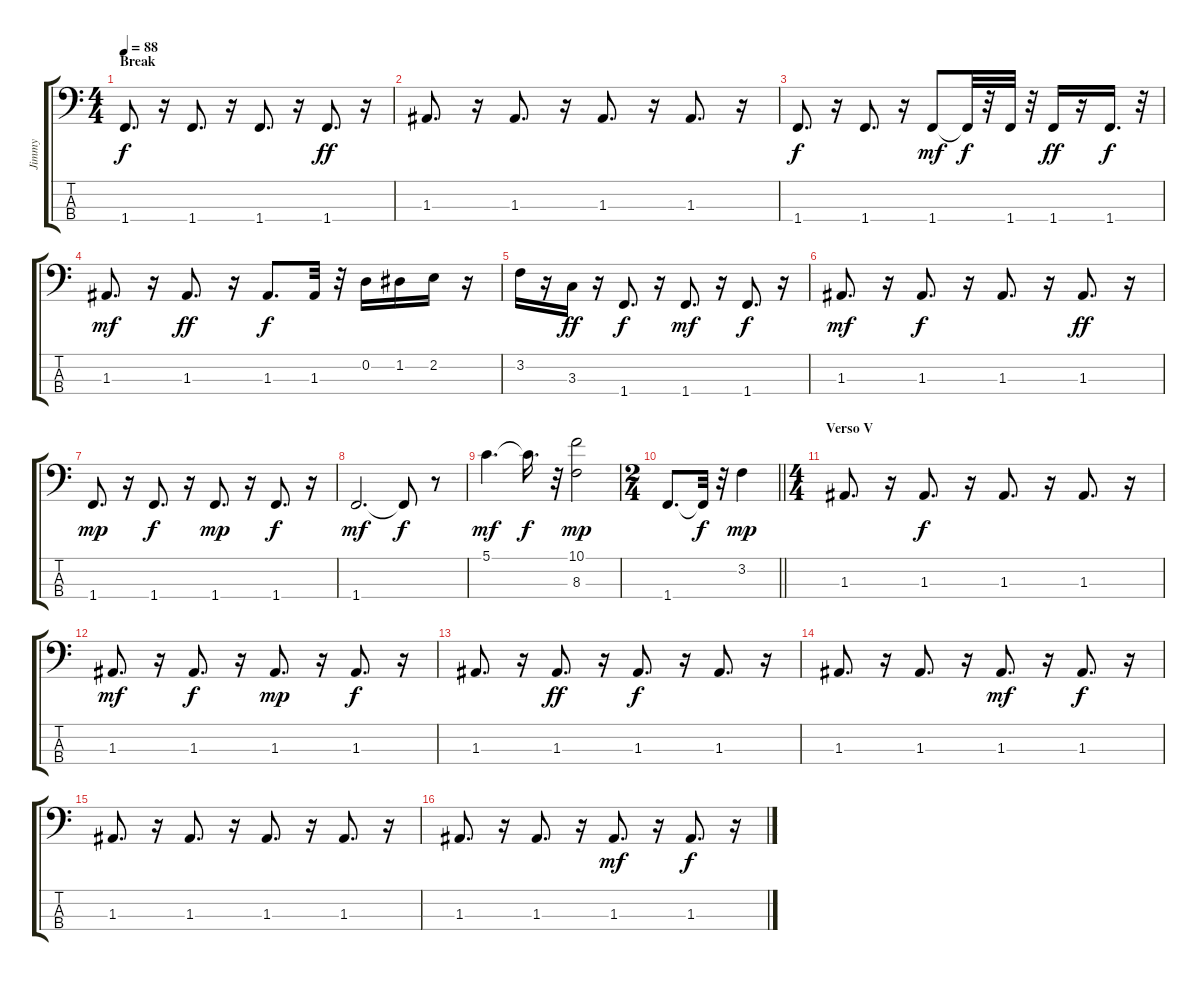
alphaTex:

\track ("Jimmy" "Jimmy") {instrument electricbassfinger}
\staff {score tabs}
\tuning (G2 D2 A1 E1) {hide}
\ts (4 4)
\section ("" "Break")
\tempo 88
\clef f4
\ks c
1.4.8{d dy f} r.16 1.4.8{d} r.16 1.4.8{d} r.16 1.4.8{d dy ff} r.16 |
1.3.8{d} r.16 1.3.8{d} r.16 1.3.8{d} r.16 1.3.8{d} r.16 |
1.4.8{d dy f} r.16 1.4.8{d} r.16 1.4.8{dy mf} 1.4{t}.32{dy f} r.32 1.4.32 r.32 1.4.16{dy ff} r.16 1.4.16{d dy f} r.32 |
1.3.8{d dy mf} r.16 1.3.8{d dy ff} r.16 1.3.8{d dy f} 1.3.32 r.32 0.2.16 1.2.16 2.2.16 r.16 |
3.2.16 r.16 3.3.16{dy ff} r.16 1.4.8{d dy f} r.16 1.4.8{d dy mf} r.16 1.4.8{d dy f} r.16 |
1.3.8{d dy mf} r.16 1.3.8{d dy f} r.16 1.3.8{d} r.16 1.3.8{d dy ff} r.16 |
1.4.8{d dy mp} r.16 1.4.8{d dy f} r.16 1.4.8{d dy mp} r.16 1.4.8{d dy f} r.16 |
1.4.2{d dy mf} 1.4{t}.8{dy f} r.8 |
5.1.4{d dy mf} 5.1{t}.16{d dy f} r.32 (10.1 8.3).2{dy mp} |
\ts (2 4)
\barLineRight lightlight
1.4.8{d} 1.4{t}.32{dy f} r.32 3.2.4{dy mp} |
\ts (4 4)
\section ("" "Verso V")
1.3.8{d} r.16 1.3.8{d dy f} r.16 1.3.8{d} r.16 1.3.8{d} r.16 |
1.3.8{d dy mf} r.16 1.3.8{d dy f} r.16 1.3.8{d dy mp} r.16 1.3.8{d dy f} r.16 |
1.3.8{d} r.16 1.3.8{d dy ff} r.16 1.3.8{d dy f} r.16 1.3.8{d} r.16 |
1.3.8{d} r.16 1.3.8{d} r.16 1.3.8{d dy mf} r.16 1.3.8{d dy f} r.16 |
1.3.8{d} r.16 1.3.8{d} r.16 1.3.8{d} r.16 1.3.8{d} r.16 |
1.3.8{d} r.16 1.3.8{d} r.16 1.3.8{d dy mf} r.16 1.3.8{d dy f} r.16
